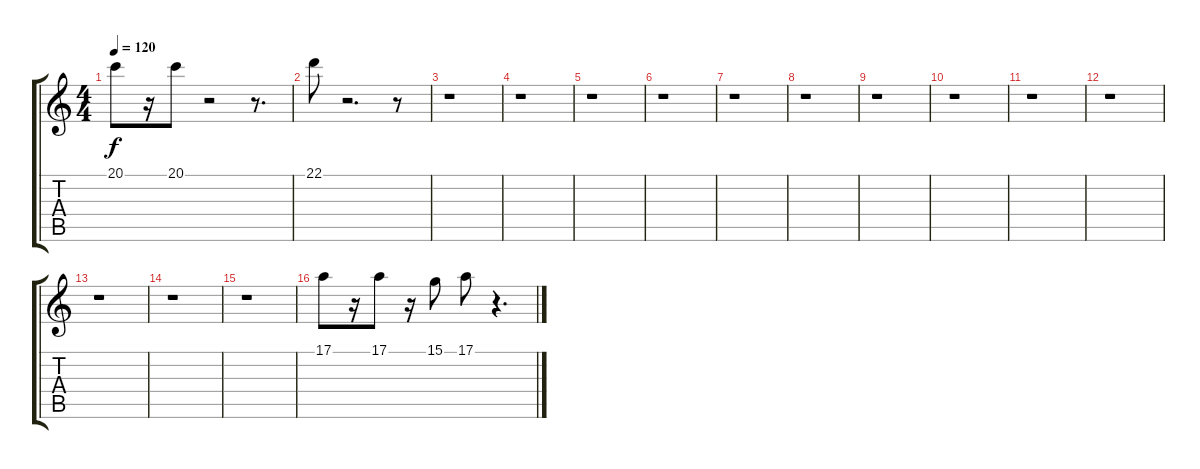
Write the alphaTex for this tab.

\track "" {instrument orchestrahit}
\staff {score tabs}
\tuning (E4 B3 G3 D3 A2 E2) {hide}
\ts (4 4)
\tempo 120
\clef g2
\ks c
20.1.8{dy f} r.16 20.1.8 r.2 r.8{d} |
22.1.8 r.2{d} r.8 |
r.1 |
r.1 |
r.1 |
r.1 |
r.1 |
r.1 |
r.1 |
r.1 |
r.1 |
r.1 |
r.1 |
r.1 |
r.1 |
17.1.8 r.16 17.1.8 r.16 15.1.8 17.1.8 r.4{d}
